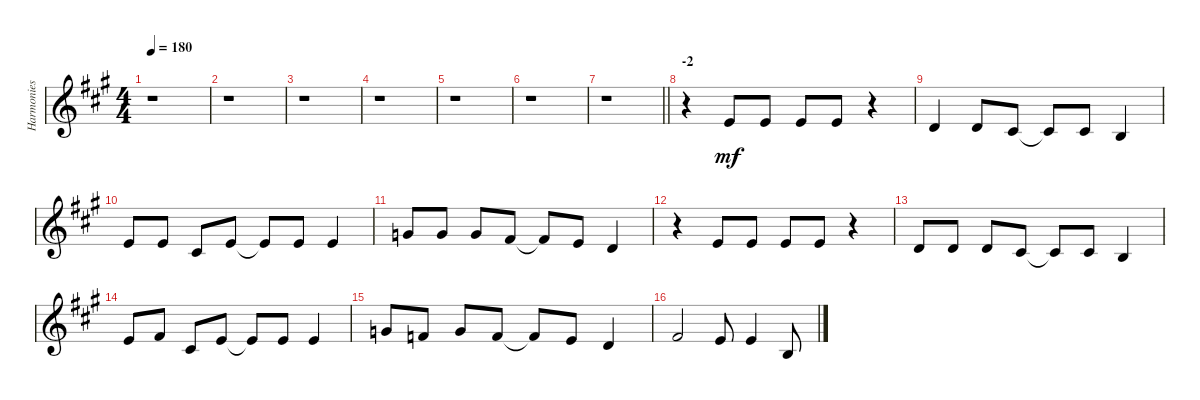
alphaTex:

\track ("Harmonies" "Harmonies") {instrument tenorsax}
\staff {score}
\tuning (E4 B3 G3 D3 A2 E2 B1) {hide}
\ts (4 4)
\tempo 180
\clef g2
\ks a
r.1{dy mf} |
r.1 |
r.1 |
r.1 |
r.1 |
r.1 |
\barLineRight lightlight
r.1 |
\section ("" "-2")
r.4 0.1.8 0.1.8 0.1.8 0.1.8 r.4 |
3.2.4 3.2.8 2.2.8 2.2{t}.8 2.2.8 0.2.4 |
0.1.8 0.1.8 2.2.8 0.1.8 0.1{t}.8 0.1.8 0.1.4 |
3.1.8 3.1.8 3.1.8 2.1.8 2.1{t}.8 0.1.8 3.2.4 |
r.4 0.1.8 0.1.8 0.1.8 0.1.8 r.4 |
3.2.8 3.2.8 3.2.8 2.2.8 2.2{t}.8 2.2.8 0.2.4 |
0.1.8 2.1.8 2.2.8 0.1.8 0.1{t}.8 0.1.8 0.1.4 |
3.1.8 1.1.8 3.1.8 1.1.8 1.1{t}.8 0.1.8 3.2.4 |
2.1.2 0.1.8 0.1.4 0.2.8
